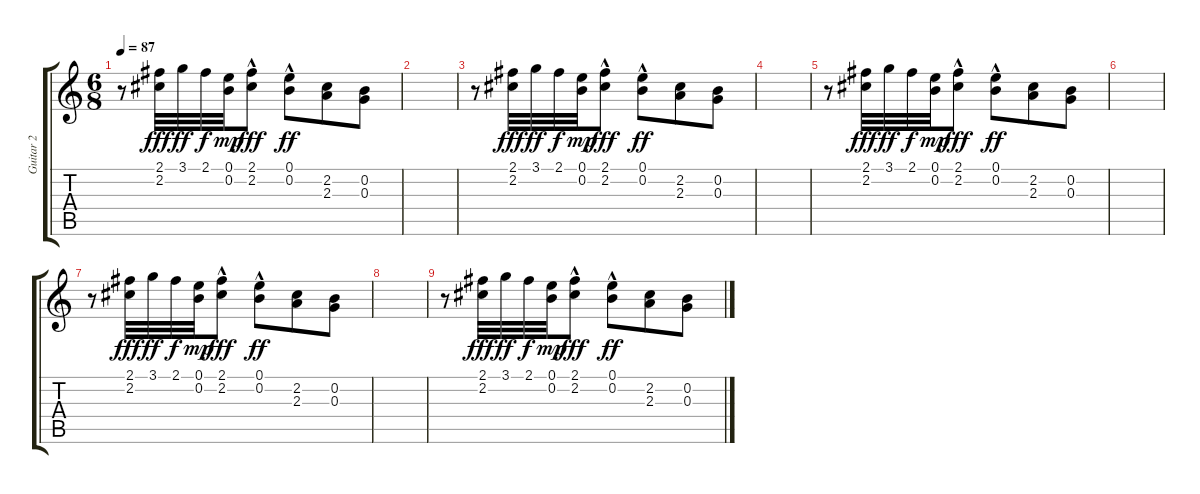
\track ("Guitar 2" "Guitar 2") {instrument overdrivenguitar}
\staff {score tabs}
\tuning (E4 B3 G3 D3 A2 E2) {hide}
\ts (6 8)
\tempo 87
\clef g2
\ks c
r.8{dy ff} (2.1 2.2).32{dy fff} 3.1.32{dy ff} 2.1.32{dy f} (0.1 0.2).32{dy mp} (2.1{hac} 2.2).8{dy fff} (0.1 0.2{hac}).8{dy ff} (2.2 2.3).8 (0.2 0.3).8 |
|
r.8 (2.1 2.2).32{dy fff} 3.1.32{dy ff} 2.1.32{dy f} (0.1 0.2).32{dy mp} (2.1{hac} 2.2).8{dy fff} (0.1 0.2{hac}).8{dy ff} (2.2 2.3).8 (0.2 0.3).8 |
|
r.8 (2.1 2.2).32{dy fff} 3.1.32{dy ff} 2.1.32{dy f} (0.1 0.2).32{dy mp} (2.1{hac} 2.2).8{dy fff} (0.1 0.2{hac}).8{dy ff} (2.2 2.3).8 (0.2 0.3).8 |
|
r.8 (2.1 2.2).32{dy fff} 3.1.32{dy ff} 2.1.32{dy f} (0.1 0.2).32{dy mp} (2.1{hac} 2.2).8{dy fff} (0.1 0.2{hac}).8{dy ff} (2.2 2.3).8 (0.2 0.3).8 |
|
r.8 (2.1 2.2).32{dy fff} 3.1.32{dy ff} 2.1.32{dy f} (0.1 0.2).32{dy mp} (2.1{hac} 2.2).8{dy fff} (0.1 0.2{hac}).8{dy ff} (2.2 2.3).8 (0.2 0.3).8
